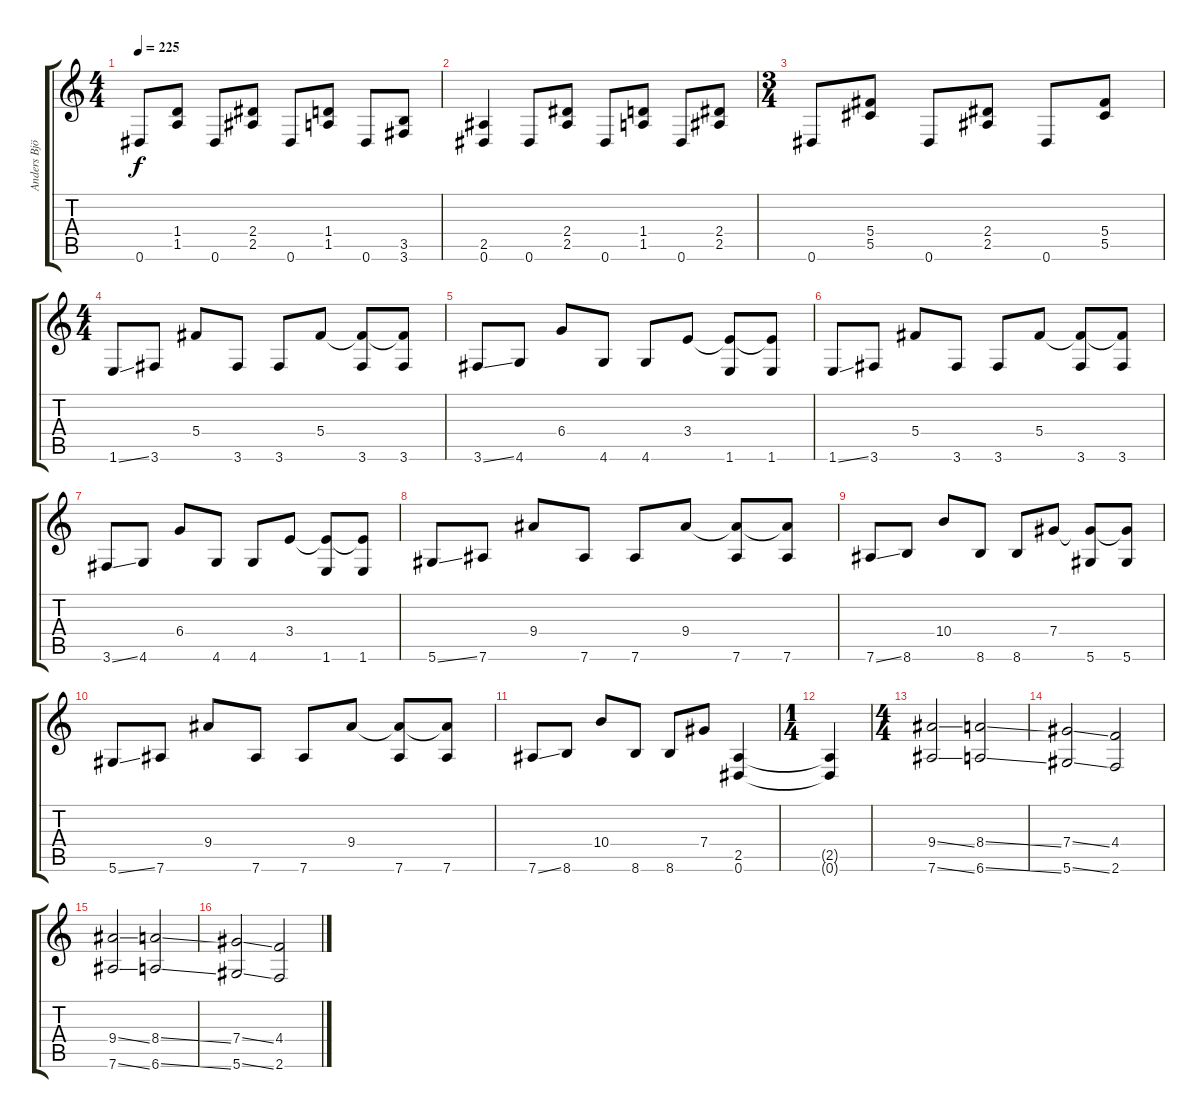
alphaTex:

\track ("Anders Björler" "Anders Bjö") {instrument distortionguitar}
\staff {score tabs}
\tuning (Eb4 Bb3 Gb3 Db3 Ab2 Eb2) {hide}
\ts (4 4)
\tempo 225
\clef g2
\ks c
0.6.8{dy f} (1.4 1.5).8 0.6.8 (2.4 2.5).8 0.6.8 (1.4 1.5).8 0.6.8 (3.5 3.6).8 |
(2.5 0.6).4 0.6.8 (2.4 2.5).8 0.6.8 (1.4 1.5).8 0.6.8 (2.4 2.5).8 |
\ts (3 4)
0.6.8 (5.4 5.5).8 0.6.8 (2.4 2.5).8 0.6.8 (5.4 5.5).8 |
\ts (4 4)
1.6{ss}.8 3.6.8 5.4.8 3.6.8 3.6.8 5.4.8 (5.4{t} 3.6).8 (5.4{t} 3.6).8 |
3.6{ss}.8 4.6.8 6.4.8 4.6.8 4.6.8 3.4.8 (3.4{t} 1.6).8 (3.4{t} 1.6).8 |
1.6{ss}.8 3.6.8 5.4.8 3.6.8 3.6.8 5.4.8 (5.4{t} 3.6).8 (5.4{t} 3.6).8 |
3.6{ss}.8 4.6.8 6.4.8 4.6.8 4.6.8 3.4.8 (3.4{t} 1.6).8 (3.4{t} 1.6).8 |
5.6{ss}.8 7.6.8 9.4.8 7.6.8 7.6.8 9.4.8 (9.4{t} 7.6).8 (9.4{t} 7.6).8 |
7.6{ss}.8 8.6.8 10.4.8 8.6.8 8.6.8 7.4.8 (7.4{t} 5.6).8 (7.4{t} 5.6).8 |
5.6{ss}.8 7.6.8 9.4.8 7.6.8 7.6.8 9.4.8 (9.4{t} 7.6).8 (9.4{t} 7.6).8 |
7.6{ss}.8 8.6.8 10.4.8 8.6.8 8.6.8 7.4.8 (2.5 0.6).4 |
\ts (1 4)
(2.5{t} 0.6{t}).4 |
\ts (4 4)
(9.4{ss} 7.6{ss}).2 (8.4{ss} 6.6{ss}).2 |
(7.4{ss} 5.6{ss}).2 (4.4 2.6).2 |
(9.4{ss} 7.6{ss}).2 (8.4{ss} 6.6{ss}).2 |
(7.4{ss} 5.6{ss}).2 (4.4 2.6).2
